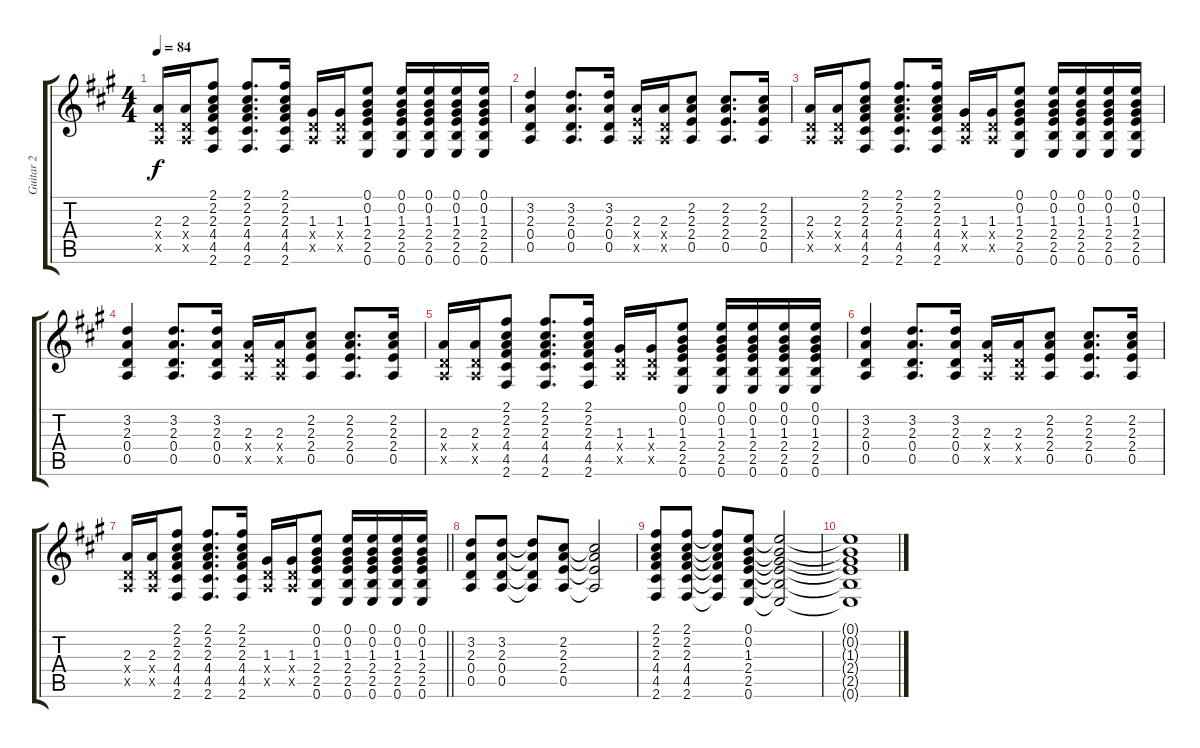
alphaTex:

\track ("Guitar 2" "Guitar 2") {instrument distortionguitar}
\staff {score tabs}
\tuning (E4 B3 G3 D3 A2 E2) {hide}
\ts (4 4)
\tempo 84
\clef g2
\ks a
(2.3 0.4{x} 0.5{x}).16{dy f} (2.3 0.4{x} 0.5{x}).16 (2.1 2.2 2.3 4.4 4.5 2.6).8 (2.1 2.2 2.3 4.4 4.5 2.6).8{d} (2.1 2.2 2.3 4.4 4.5 2.6).16 (1.3 0.4{x} 0.5{x}).16 (1.3 0.4{x} 0.5{x}).16 (0.1 0.2 1.3 2.4 2.5 0.6).8 (0.1 0.2 1.3 2.4 2.5 0.6).16 (0.1 0.2 1.3 2.4 2.5 0.6).16 (0.1 0.2 1.3 2.4 2.5 0.6).16 (0.1 0.2 1.3 2.4 2.5 0.6).16 |
(3.2 2.3 0.4 0.5).4 (3.2 2.3 0.4 0.5).8{d} (3.2 2.3 0.4 0.5).16 (2.3 2.4{x} 0.5{x}).16 (2.3 0.4{x} 0.5{x}).16 (2.2 2.3 2.4 0.5).8 (2.2 2.3 2.4 0.5).8{d} (2.2 2.3 2.4 0.5).16 |
(2.3 0.4{x} 0.5{x}).16 (2.3 0.4{x} 0.5{x}).16 (2.1 2.2 2.3 4.4 4.5 2.6).8 (2.1 2.2 2.3 4.4 4.5 2.6).8{d} (2.1 2.2 2.3 4.4 4.5 2.6).16 (1.3 0.4{x} 0.5{x}).16 (1.3 0.4{x} 0.5{x}).16 (0.1 0.2 1.3 2.4 2.5 0.6).8 (0.1 0.2 1.3 2.4 2.5 0.6).16 (0.1 0.2 1.3 2.4 2.5 0.6).16 (0.1 0.2 1.3 2.4 2.5 0.6).16 (0.1 0.2 1.3 2.4 2.5 0.6).16 |
(3.2 2.3 0.4 0.5).4 (3.2 2.3 0.4 0.5).8{d} (3.2 2.3 0.4 0.5).16 (2.3 2.4{x} 0.5{x}).16 (2.3 0.4{x} 0.5{x}).16 (2.2 2.3 2.4 0.5).8 (2.2 2.3 2.4 0.5).8{d} (2.2 2.3 2.4 0.5).16 |
(2.3 0.4{x} 0.5{x}).16 (2.3 0.4{x} 0.5{x}).16 (2.1 2.2 2.3 4.4 4.5 2.6).8 (2.1 2.2 2.3 4.4 4.5 2.6).8{d} (2.1 2.2 2.3 4.4 4.5 2.6).16 (1.3 0.4{x} 0.5{x}).16 (1.3 0.4{x} 0.5{x}).16 (0.1 0.2 1.3 2.4 2.5 0.6).8 (0.1 0.2 1.3 2.4 2.5 0.6).16 (0.1 0.2 1.3 2.4 2.5 0.6).16 (0.1 0.2 1.3 2.4 2.5 0.6).16 (0.1 0.2 1.3 2.4 2.5 0.6).16 |
(3.2 2.3 0.4 0.5).4 (3.2 2.3 0.4 0.5).8{d} (3.2 2.3 0.4 0.5).16 (2.3 2.4{x} 0.5{x}).16 (2.3 0.4{x} 0.5{x}).16 (2.2 2.3 2.4 0.5).8 (2.2 2.3 2.4 0.5).8{d} (2.2 2.3 2.4 0.5).16 |
\barLineRight lightlight
(2.3 0.4{x} 0.5{x}).16 (2.3 0.4{x} 0.5{x}).16 (2.1 2.2 2.3 4.4 4.5 2.6).8 (2.1 2.2 2.3 4.4 4.5 2.6).8{d} (2.1 2.2 2.3 4.4 4.5 2.6).16 (1.3 0.4{x} 0.5{x}).16 (1.3 0.4{x} 0.5{x}).16 (0.1 0.2 1.3 2.4 2.5 0.6).8 (0.1 0.2 1.3 2.4 2.5 0.6).16 (0.1 0.2 1.3 2.4 2.5 0.6).16 (0.1 0.2 1.3 2.4 2.5 0.6).16 (0.1 0.2 1.3 2.4 2.5 0.6).16 |
(3.2 2.3 0.4 0.5).8 (3.2 2.3 0.4 0.5).8 (3.2{t} 2.3{t} 0.4{t} 0.5{t}).8 (2.2 2.3 2.4 0.5).8 (2.2{t} 2.3{t} 2.4{t} 0.5{t}).2 |
(2.1 2.2 2.3 4.4 4.5 2.6).8 (2.1 2.2 2.3 4.4 4.5 2.6).8 (2.1{t} 2.2{t} 2.3{t} 4.4{t} 4.5{t} 2.6{t}).8 (0.1 0.2 1.3 2.4 2.5 0.6).8 (0.1{t} 0.2{t} 1.3{t} 2.4{t} 2.5{t} 0.6{t}).2 |
(0.1{t} 0.2{t} 1.3{t} 2.4{t} 2.5{t} 0.6{t}).1
